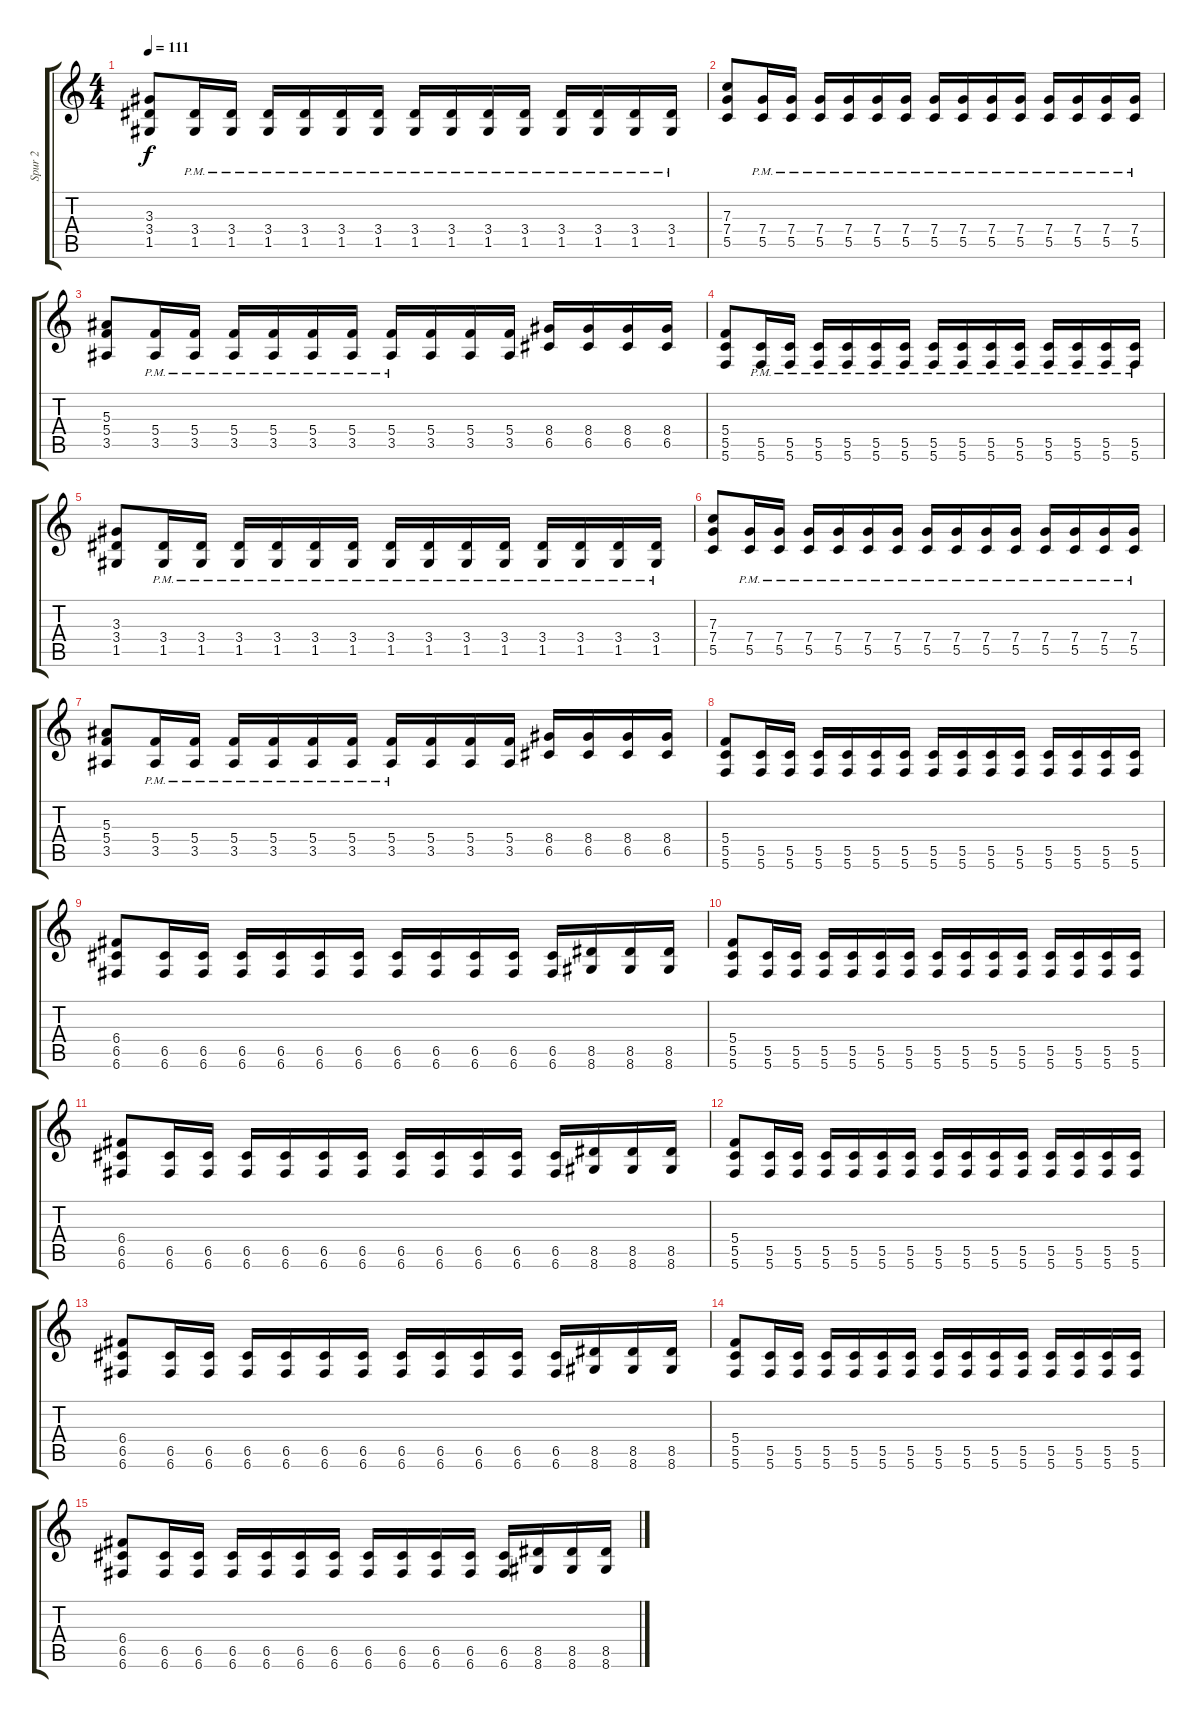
\track ("Spur 2" "Spur 2") {instrument distortionguitar}
\staff {score tabs}
\tuning (D4 A3 F3 C3 G2 C2) {hide}
\ts (4 4)
\tempo 111
\clef g2
\ks c
(3.3 3.4 1.5).8{dy f} (3.4{pm} 1.5{pm}).16 (3.4{pm} 1.5{pm}).16 (3.4{pm} 1.5{pm}).16 (3.4{pm} 1.5{pm}).16 (3.4{pm} 1.5{pm}).16 (3.4{pm} 1.5{pm}).16 (3.4{pm} 1.5{pm}).16 (3.4{pm} 1.5{pm}).16 (3.4{pm} 1.5{pm}).16 (3.4{pm} 1.5{pm}).16 (3.4{pm} 1.5{pm}).16 (3.4{pm} 1.5{pm}).16 (3.4{pm} 1.5{pm}).16 (3.4{pm} 1.5{pm}).16 |
(7.3 7.4 5.5).8 (7.4{pm} 5.5{pm}).16 (7.4{pm} 5.5{pm}).16 (7.4{pm} 5.5{pm}).16 (7.4{pm} 5.5{pm}).16 (7.4{pm} 5.5{pm}).16 (7.4{pm} 5.5{pm}).16 (7.4{pm} 5.5{pm}).16 (7.4{pm} 5.5{pm}).16 (7.4{pm} 5.5{pm}).16 (7.4{pm} 5.5{pm}).16 (7.4{pm} 5.5{pm}).16 (7.4{pm} 5.5{pm}).16 (7.4{pm} 5.5{pm}).16 (7.4{pm} 5.5{pm}).16 |
(5.3 5.4 3.5).8 (5.4{pm} 3.5{pm}).16 (5.4{pm} 3.5{pm}).16 (5.4{pm} 3.5{pm}).16 (5.4{pm} 3.5{pm}).16 (5.4{pm} 3.5{pm}).16 (5.4{pm} 3.5{pm}).16 (5.4{pm} 3.5{pm}).16 (5.4 3.5).16 (5.4 3.5).16 (5.4 3.5).16 (8.4 6.5).16 (8.4 6.5).16 (8.4 6.5).16 (8.4 6.5).16 |
(5.4 5.5 5.6).8 (5.5{pm} 5.6{pm}).16 (5.5{pm} 5.6{pm}).16 (5.5{pm} 5.6{pm}).16 (5.5{pm} 5.6{pm}).16 (5.5{pm} 5.6{pm}).16 (5.5{pm} 5.6{pm}).16 (5.5{pm} 5.6{pm}).16 (5.5{pm} 5.6{pm}).16 (5.5{pm} 5.6{pm}).16 (5.5{pm} 5.6{pm}).16 (5.5{pm} 5.6{pm}).16 (5.5{pm} 5.6{pm}).16 (5.5{pm} 5.6{pm}).16 (5.5{pm} 5.6{pm}).16 |
(3.3 3.4 1.5).8 (3.4{pm} 1.5{pm}).16 (3.4{pm} 1.5{pm}).16 (3.4{pm} 1.5{pm}).16 (3.4{pm} 1.5{pm}).16 (3.4{pm} 1.5{pm}).16 (3.4{pm} 1.5{pm}).16 (3.4{pm} 1.5{pm}).16 (3.4{pm} 1.5{pm}).16 (3.4{pm} 1.5{pm}).16 (3.4{pm} 1.5{pm}).16 (3.4{pm} 1.5{pm}).16 (3.4{pm} 1.5{pm}).16 (3.4{pm} 1.5{pm}).16 (3.4{pm} 1.5{pm}).16 |
(7.3 7.4 5.5).8 (7.4{pm} 5.5{pm}).16 (7.4{pm} 5.5{pm}).16 (7.4{pm} 5.5{pm}).16 (7.4{pm} 5.5{pm}).16 (7.4{pm} 5.5{pm}).16 (7.4{pm} 5.5{pm}).16 (7.4{pm} 5.5{pm}).16 (7.4{pm} 5.5{pm}).16 (7.4{pm} 5.5{pm}).16 (7.4{pm} 5.5{pm}).16 (7.4{pm} 5.5{pm}).16 (7.4{pm} 5.5{pm}).16 (7.4{pm} 5.5{pm}).16 (7.4{pm} 5.5{pm}).16 |
(5.3 5.4 3.5).8 (5.4{pm} 3.5{pm}).16 (5.4{pm} 3.5{pm}).16 (5.4{pm} 3.5{pm}).16 (5.4{pm} 3.5{pm}).16 (5.4{pm} 3.5{pm}).16 (5.4{pm} 3.5{pm}).16 (5.4{pm} 3.5{pm}).16 (5.4 3.5).16 (5.4 3.5).16 (5.4 3.5).16 (8.4 6.5).16 (8.4 6.5).16 (8.4 6.5).16 (8.4 6.5).16 |
(5.4 5.5 5.6).8 (5.5 5.6).16 (5.5 5.6).16 (5.5 5.6).16 (5.5 5.6).16 (5.5 5.6).16 (5.5 5.6).16 (5.5 5.6).16 (5.5 5.6).16 (5.5 5.6).16 (5.5 5.6).16 (5.5 5.6).16 (5.5 5.6).16 (5.5 5.6).16 (5.5 5.6).16 |
(6.4 6.5 6.6).8 (6.5 6.6).16 (6.5 6.6).16 (6.5 6.6).16 (6.5 6.6).16 (6.5 6.6).16 (6.5 6.6).16 (6.5 6.6).16 (6.5 6.6).16 (6.5 6.6).16 (6.5 6.6).16 (6.5 6.6).16 (8.5 8.6).16 (8.5 8.6).16 (8.5 8.6).16 |
(5.4 5.5 5.6).8 (5.5 5.6).16 (5.5 5.6).16 (5.5 5.6).16 (5.5 5.6).16 (5.5 5.6).16 (5.5 5.6).16 (5.5 5.6).16 (5.5 5.6).16 (5.5 5.6).16 (5.5 5.6).16 (5.5 5.6).16 (5.5 5.6).16 (5.5 5.6).16 (5.5 5.6).16 |
(6.4 6.5 6.6).8 (6.5 6.6).16 (6.5 6.6).16 (6.5 6.6).16 (6.5 6.6).16 (6.5 6.6).16 (6.5 6.6).16 (6.5 6.6).16 (6.5 6.6).16 (6.5 6.6).16 (6.5 6.6).16 (6.5 6.6).16 (8.5 8.6).16 (8.5 8.6).16 (8.5 8.6).16 |
(5.4 5.5 5.6).8 (5.5 5.6).16 (5.5 5.6).16 (5.5 5.6).16 (5.5 5.6).16 (5.5 5.6).16 (5.5 5.6).16 (5.5 5.6).16 (5.5 5.6).16 (5.5 5.6).16 (5.5 5.6).16 (5.5 5.6).16 (5.5 5.6).16 (5.5 5.6).16 (5.5 5.6).16 |
(6.4 6.5 6.6).8 (6.5 6.6).16 (6.5 6.6).16 (6.5 6.6).16 (6.5 6.6).16 (6.5 6.6).16 (6.5 6.6).16 (6.5 6.6).16 (6.5 6.6).16 (6.5 6.6).16 (6.5 6.6).16 (6.5 6.6).16 (8.5 8.6).16 (8.5 8.6).16 (8.5 8.6).16 |
(5.4 5.5 5.6).8 (5.5 5.6).16 (5.5 5.6).16 (5.5 5.6).16 (5.5 5.6).16 (5.5 5.6).16 (5.5 5.6).16 (5.5 5.6).16 (5.5 5.6).16 (5.5 5.6).16 (5.5 5.6).16 (5.5 5.6).16 (5.5 5.6).16 (5.5 5.6).16 (5.5 5.6).16 |
(6.4 6.5 6.6).8 (6.5 6.6).16 (6.5 6.6).16 (6.5 6.6).16 (6.5 6.6).16 (6.5 6.6).16 (6.5 6.6).16 (6.5 6.6).16 (6.5 6.6).16 (6.5 6.6).16 (6.5 6.6).16 (6.5 6.6).16 (8.5 8.6).16 (8.5 8.6).16 (8.5 8.6).16
